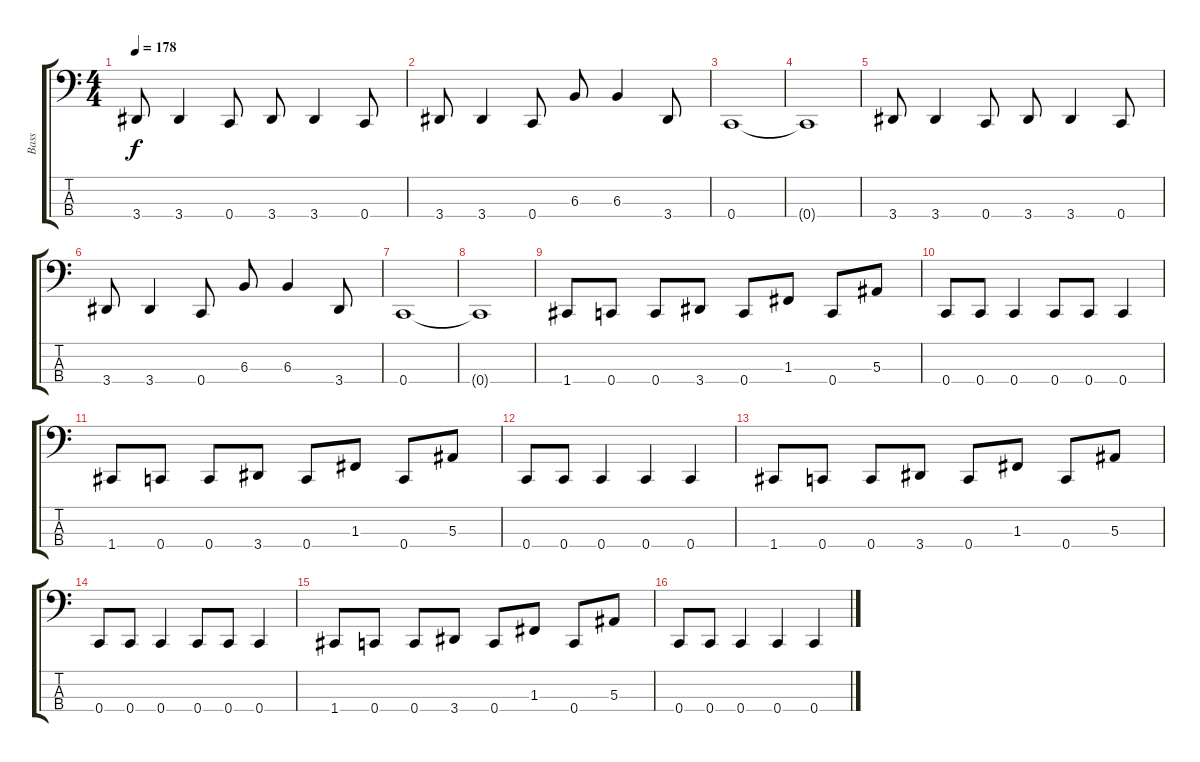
\track ("Bass" "Bass") {instrument electricbasspick}
\staff {score tabs}
\tuning (Eb2 Bb1 F1 C1) {hide}
\ts (4 4)
\tempo 178
\clef f4
\ks c
3.4.8{dy f} 3.4.4 0.4.8 3.4.8 3.4.4 0.4.8 |
3.4.8 3.4.4 0.4.8 6.3.8 6.3.4 3.4.8 |
0.4.1 |
0.4{t}.1 |
3.4.8 3.4.4 0.4.8 3.4.8 3.4.4 0.4.8 |
3.4.8 3.4.4 0.4.8 6.3.8 6.3.4 3.4.8 |
0.4.1 |
0.4{t}.1 |
1.4.8 0.4.8 0.4.8 3.4.8 0.4.8 1.3.8 0.4.8 5.3.8 |
0.4.8 0.4.8 0.4.4 0.4.8 0.4.8 0.4.4 |
1.4.8 0.4.8 0.4.8 3.4.8 0.4.8 1.3.8 0.4.8 5.3.8 |
0.4.8 0.4.8 0.4.4 0.4.4 0.4.4 |
1.4.8 0.4.8 0.4.8 3.4.8 0.4.8 1.3.8 0.4.8 5.3.8 |
0.4.8 0.4.8 0.4.4 0.4.8 0.4.8 0.4.4 |
1.4.8 0.4.8 0.4.8 3.4.8 0.4.8 1.3.8 0.4.8 5.3.8 |
0.4.8 0.4.8 0.4.4 0.4.4 0.4.4
